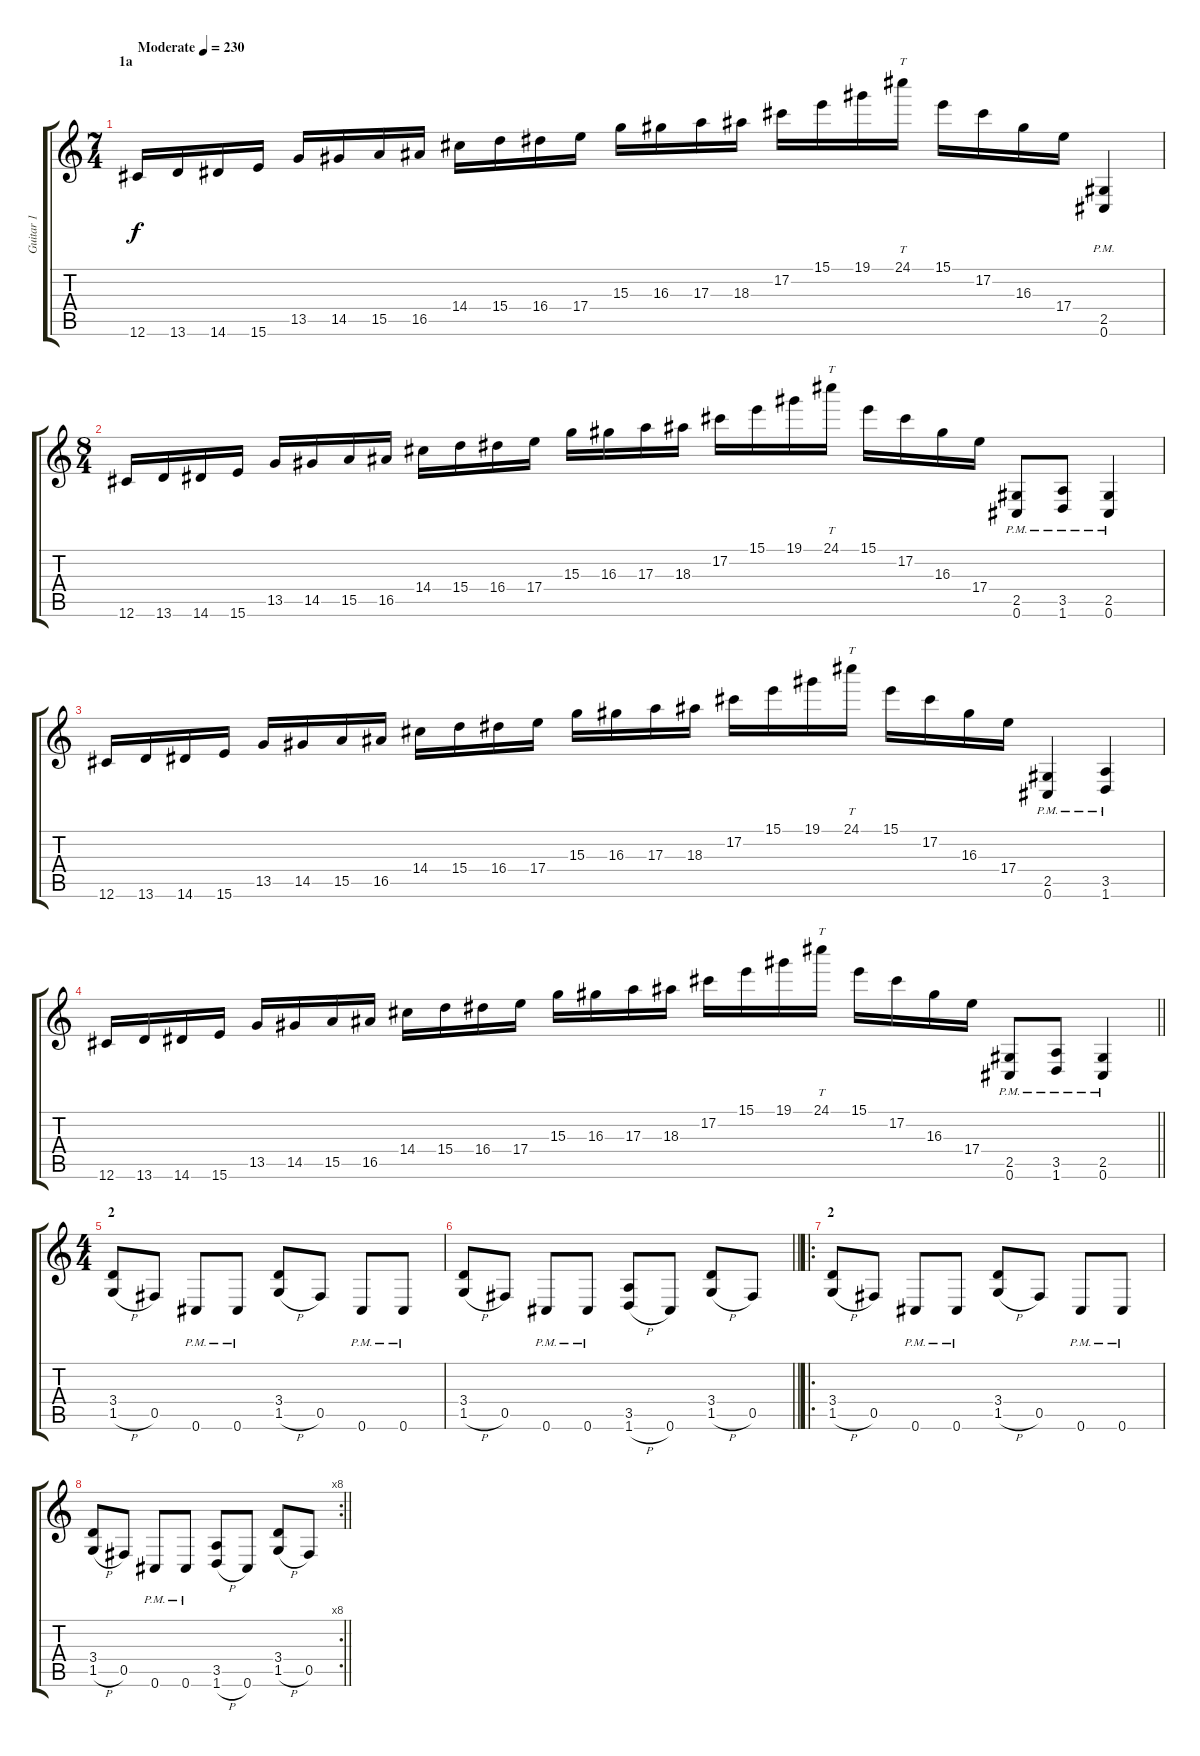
\track ("Guitar 1" "Guitar 1") {instrument distortionguitar}
\staff {score tabs}
\tuning (Db4 Ab3 E3 B2 Gb2 Db2) {hide}
\ts (7 4)
\section ("" "1a")
\tempo (230 "Moderate")
\clef g2
\ks c
12.6.16{dy f instrument distortionguitar} 13.6.16 14.6.16 15.6.16 13.5.16 14.5.16 15.5.16 16.5.16 14.4.16 15.4.16 16.4.16 17.4.16 15.3.16 16.3.16 17.3.16 18.3.16 17.2.16 15.1.16 19.1.16 24.1.16{tt} 15.1.16 17.2.16 16.3.16 17.4.16 (2.5{pm} 0.6{pm}).4 |
\ts (8 4)
12.6.16 13.6.16 14.6.16 15.6.16 13.5.16 14.5.16 15.5.16 16.5.16 14.4.16 15.4.16 16.4.16 17.4.16 15.3.16 16.3.16 17.3.16 18.3.16 17.2.16 15.1.16 19.1.16 24.1.16{tt} 15.1.16 17.2.16 16.3.16 17.4.16 (2.5{pm} 0.6{pm}).8 (3.5{pm} 1.6{pm}).8 (2.5{pm} 0.6{pm}).4 |
12.6.16 13.6.16 14.6.16 15.6.16 13.5.16 14.5.16 15.5.16 16.5.16 14.4.16 15.4.16 16.4.16 17.4.16 15.3.16 16.3.16 17.3.16 18.3.16 17.2.16 15.1.16 19.1.16 24.1.16{tt} 15.1.16 17.2.16 16.3.16 17.4.16 (2.5{pm} 0.6{pm}).4 (3.5{pm} 1.6{pm}).4 |
\barLineRight lightlight
12.6.16 13.6.16 14.6.16 15.6.16 13.5.16 14.5.16 15.5.16 16.5.16 14.4.16 15.4.16 16.4.16 17.4.16 15.3.16 16.3.16 17.3.16 18.3.16 17.2.16 15.1.16 19.1.16 24.1.16{tt} 15.1.16 17.2.16 16.3.16 17.4.16 (2.5{pm} 0.6{pm}).8 (3.5{pm} 1.6{pm}).8 (2.5{pm} 0.6{pm}).4 |
\ts (4 4)
\section ("" "2")
(3.4 1.5{h}).8 0.5.8 0.6{pm}.8 0.6{pm}.8 (3.4 1.5{h}).8 0.5.8 0.6{pm}.8 0.6{pm}.8 |
\barLineRight lightlight
(3.4 1.5{h}).8 0.5.8 0.6{pm}.8 0.6{pm}.8 (3.5 1.6{h}).8 0.6.8 (3.4 1.5{h}).8 0.5.8 |
\ro
\section ("" "2")
(3.4 1.5{h}).8 0.5.8 0.6{pm}.8 0.6{pm}.8 (3.4 1.5{h}).8 0.5.8 0.6{pm}.8 0.6{pm}.8 |
\rc 8
\barLineRight lightlight
(3.4 1.5{h}).8 0.5.8 0.6{pm}.8 0.6{pm}.8 (3.5 1.6{h}).8 0.6.8 (3.4 1.5{h}).8 0.5.8
